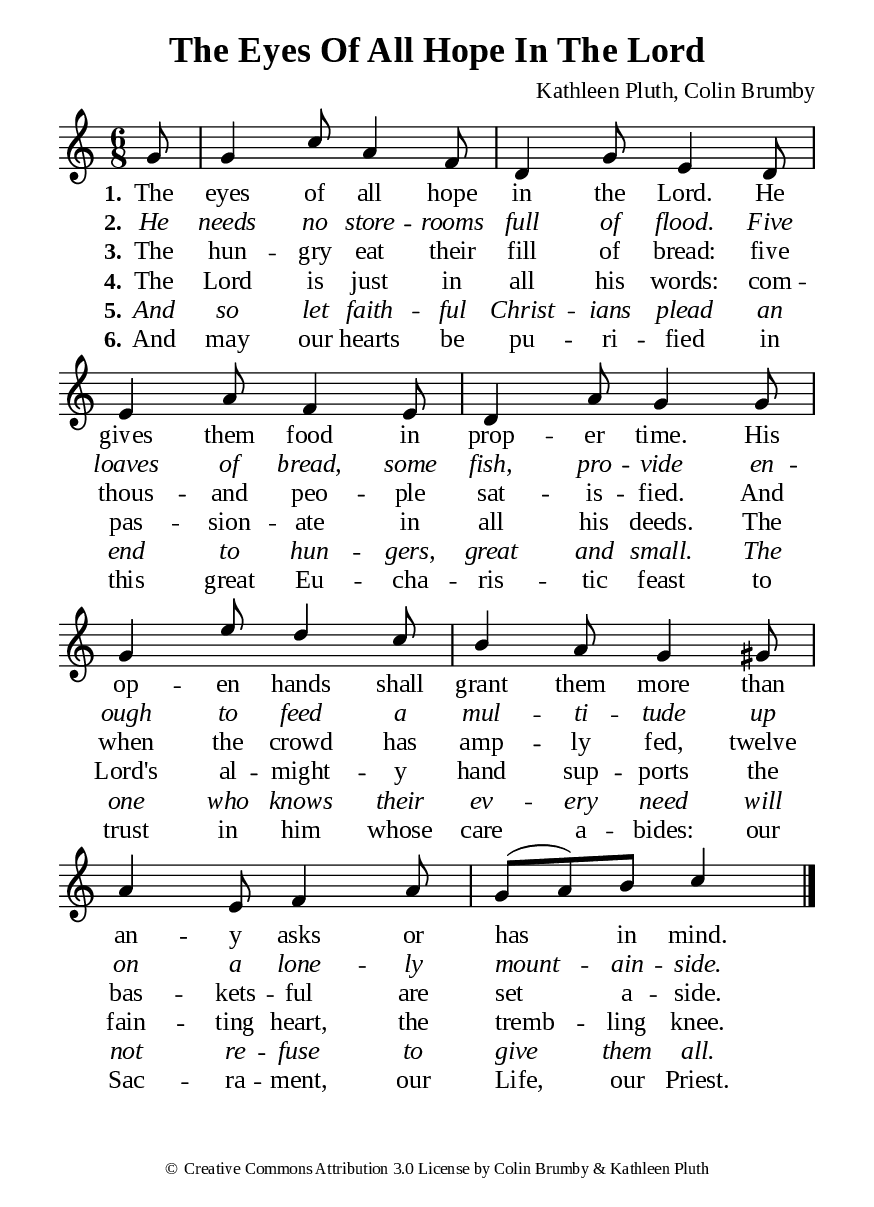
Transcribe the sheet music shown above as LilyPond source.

\version "2.18.2"

\header {
  title = "The Eyes Of All Hope In The Lord"
  composer = "Kathleen Pluth, Colin Brumby"
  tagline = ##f
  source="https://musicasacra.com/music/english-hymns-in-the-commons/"
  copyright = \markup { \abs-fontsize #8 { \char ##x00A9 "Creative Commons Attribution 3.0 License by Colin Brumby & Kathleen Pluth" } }
}

global= {
  \key c \major
  \time 6/8
  \override Score.BarNumber.break-visibility = ##(#f #f #f)
  \override Lyrics.LyricSpace.minimum-distance = #3.0
}

\paper {
  #(set-paper-size "a5")
  top-margin = 10\mm
  bottom-margin = 5\mm
  left-margin = 10\mm
  right-margin = 10\mm
  indent = #0
  #(define fonts
	 (make-pango-font-tree "Liberation Serif"
	 		       "Liberation Serif"
			       "Liberation Serif"
			       (/ 20 20)))
}

printItalic = \with {
  \override LyricText.font-shape = #'italic
}

% Verse music
musicVerseSoprano = \relative c'' {
                    \partial 8 g8 |
  g4 c8 a4 f8 |
  d4 g8 e4 d8 |
  e4 a8 f4 e8 |
  d4 a'8 g4 g8 |
  g4 e'8 d4 c8 |
  b4 a8 g4 gis8 |
  a4 e8 f4 a8 |
  g8 (a) b c4 \bar "|."
}

% Verse lyrics
verseOne = \lyricmode {
  \set stanza = #"1."
  The eyes of all hope in the Lord.
  He gives them food in prop -- er time.
  His op -- en hands shall grant them more than an -- y asks or has in mind.
}

verseTwo = \lyricmode {
  \set stanza = #"2."
  He needs no store -- rooms full of flood.
  Five loaves of bread, some fish,
  pro -- vide en -- ough to feed a mul -- ti -- tude up on a lone -- ly mount -- ain -- side.
}

verseThree = \lyricmode {
  \set stanza = #"3."
  The hun -- gry eat their fill of bread:
  five thous -- and peo -- ple sat -- is -- fied.
  And when the crowd has amp -- ly fed, twelve bas -- kets -- ful are set a -- side.
}

verseFour = \lyricmode {
  \set stanza = #"4."
  The Lord is just in all his words:
  com -- pas -- sion -- ate in all his deeds.
  The Lord's al -- might -- y hand sup -- ports the fain -- ting heart,
  the tremb -- ling knee.
}

verseFive = \lyricmode {
  \set stanza = #"5."
  And so let faith -- ful Christ -- ians plead an end to hun -- gers,
  great and small.
  The one who knows their ev -- ery need will not re -- fuse to give them all.
}

verseSix = \lyricmode {
  \set stanza = #"6."
  And may our hearts be pu -- ri -- fied in this great Eu -- cha -- ris -- tic feast
  to trust in him whose care a -- bides:
  our Sac -- ra -- ment, our Life, our Priest.
}

% Layout
\score {
    \new ChoirStaff <<
      \new Staff <<
        \clef "treble"
        \new Voice = "sopranos" { \global \stemUp \slurUp \musicVerseSoprano }
      >>
      \new Lyrics \lyricsto sopranos \verseOne
      \new Lyrics \printItalic \lyricsto sopranos \verseTwo
      \new Lyrics \lyricsto sopranos \verseThree
      \new Lyrics \lyricsto sopranos \verseFour
      \new Lyrics \printItalic \lyricsto sopranos \verseFive
      \new Lyrics \lyricsto sopranos \verseSix
    >>
}
